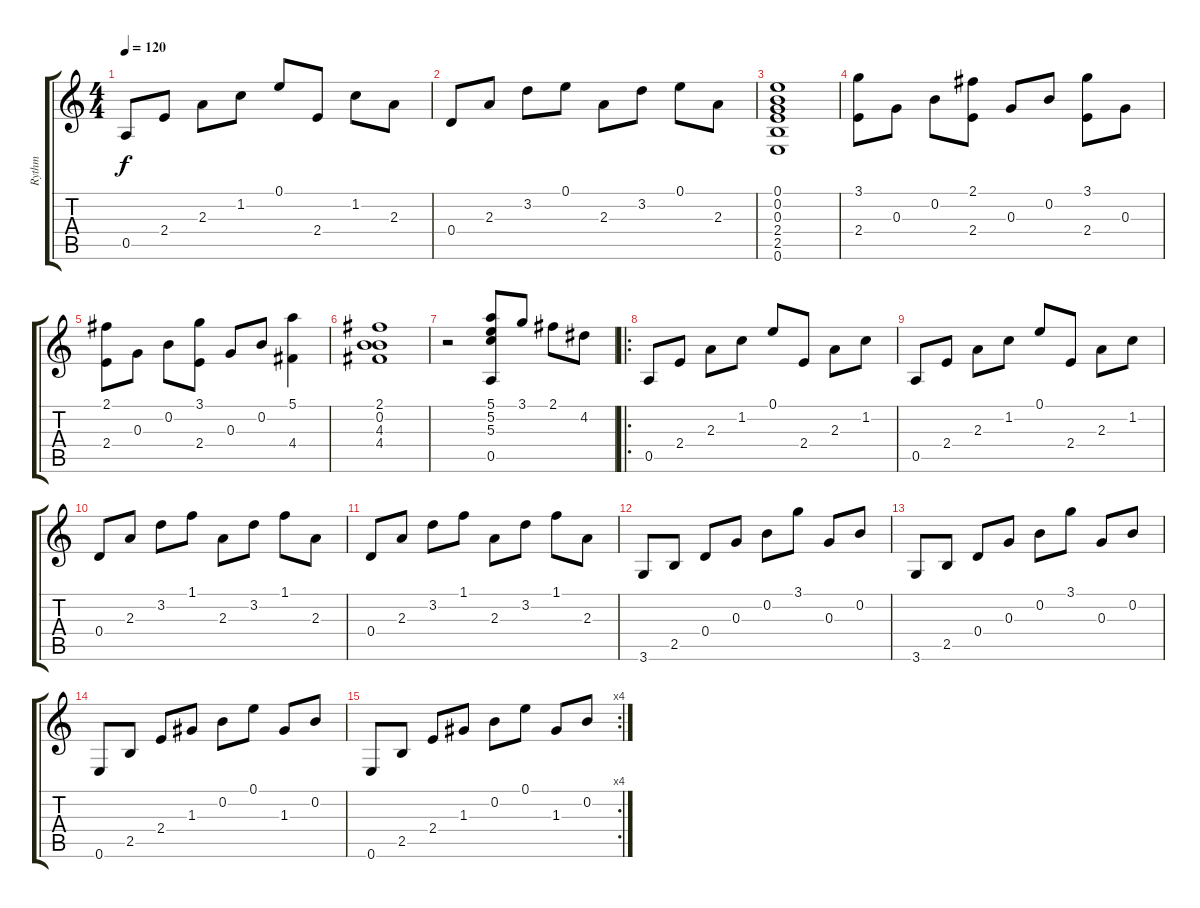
\track ("Rythm" "Rythm") {instrument acousticguitarsteel}
\staff {score tabs}
\tuning (E4 B3 G3 D3 A2 E2) {hide}
\ts (4 4)
\tempo 120
\clef g2
\ks c
0.5.8{dy f} 2.4.8 2.3.8 1.2.8 0.1.8 2.4.8 1.2.8 2.3.8 |
0.4.8 2.3.8 3.2.8 0.1.8 2.3.8 3.2.8 0.1.8 2.3.8 |
(0.1 0.2 0.3 2.4 2.5 0.6).1 |
(3.1 2.4).8 0.3.8 0.2.8 (2.1 2.4).8 0.3.8 0.2.8 (3.1 2.4).8 0.3.8 |
(2.1 2.4).8 0.3.8 0.2.8 (3.1 2.4).8 0.3.8 0.2.8 (5.1 4.4).4 |
(2.1 0.2 4.3 4.4).1 |
r.2 (5.1 5.2 5.3 0.5).8 3.1.8 2.1.8 4.2.8 |
\ro
0.5.8 2.4.8 2.3.8 1.2.8 0.1.8 2.4.8 2.3.8 1.2.8 |
0.5.8 2.4.8 2.3.8 1.2.8 0.1.8 2.4.8 2.3.8 1.2.8 |
0.4.8 2.3.8 3.2.8 1.1.8 2.3.8 3.2.8 1.1.8 2.3.8 |
0.4.8 2.3.8 3.2.8 1.1.8 2.3.8 3.2.8 1.1.8 2.3.8 |
3.6.8 2.5.8 0.4.8 0.3.8 0.2.8 3.1.8 0.3.8 0.2.8 |
3.6.8 2.5.8 0.4.8 0.3.8 0.2.8 3.1.8 0.3.8 0.2.8 |
0.6.8 2.5.8 2.4.8 1.3.8 0.2.8 0.1.8 1.3.8 0.2.8 |
\rc 4
0.6.8 2.5.8 2.4.8 1.3.8 0.2.8 0.1.8 1.3.8 0.2.8
